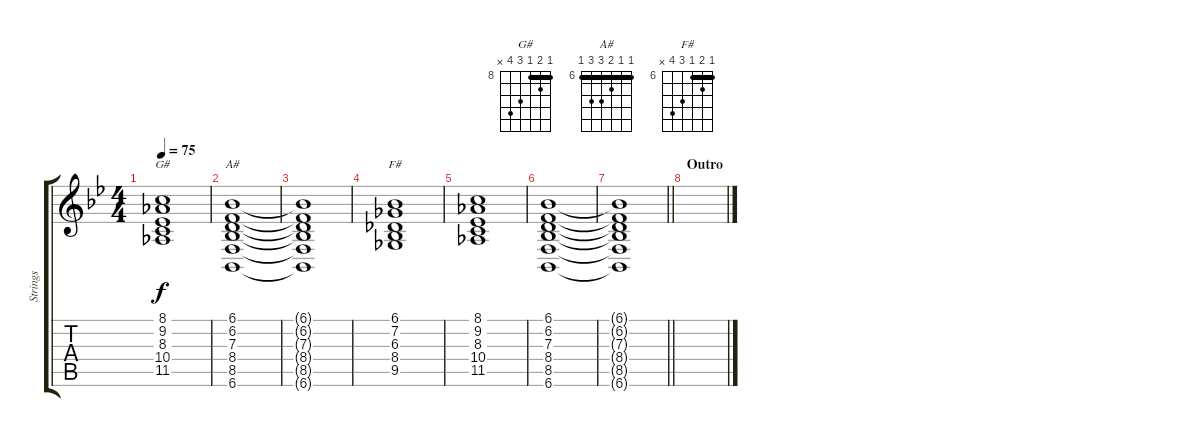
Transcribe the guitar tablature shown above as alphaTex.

\track ("Strings" "Strings") {instrument stringensemble1}
\staff {score tabs}
\tuning (E4 B3 G3 D3 A2 E2) {hide}
\chord ("G#" 8 9 8 10 11 x) {firstfret 8 barre 8}
\chord ("A#" 6 6 7 8 8 6) {firstfret 6 barre 6}
\chord ("F#" 6 7 6 8 9 x) {firstfret 6 barre 6}
\ts (4 4)
\tempo 75
\clef g2
\ks bb
(8.1 9.2 8.3 10.4 11.5).1{ch "G#" dy f} |
(6.1 6.2 7.3 8.4 8.5 6.6).1{ch "A#"} |
(6.1{t} 6.2{t} 7.3{t} 8.4{t} 8.5{t} 6.6{t}).1 |
(6.1 7.2 6.3 8.4 9.5).1{ch "F#"} |
(8.1 9.2 8.3 10.4 11.5).1 |
(6.1 6.2 7.3 8.4 8.5 6.6).1 |
\barLineRight lightlight
(6.1{t} 6.2{t} 7.3{t} 8.4{t} 8.5{t} 6.6{t}).1 |
\section ("" "Outro")
